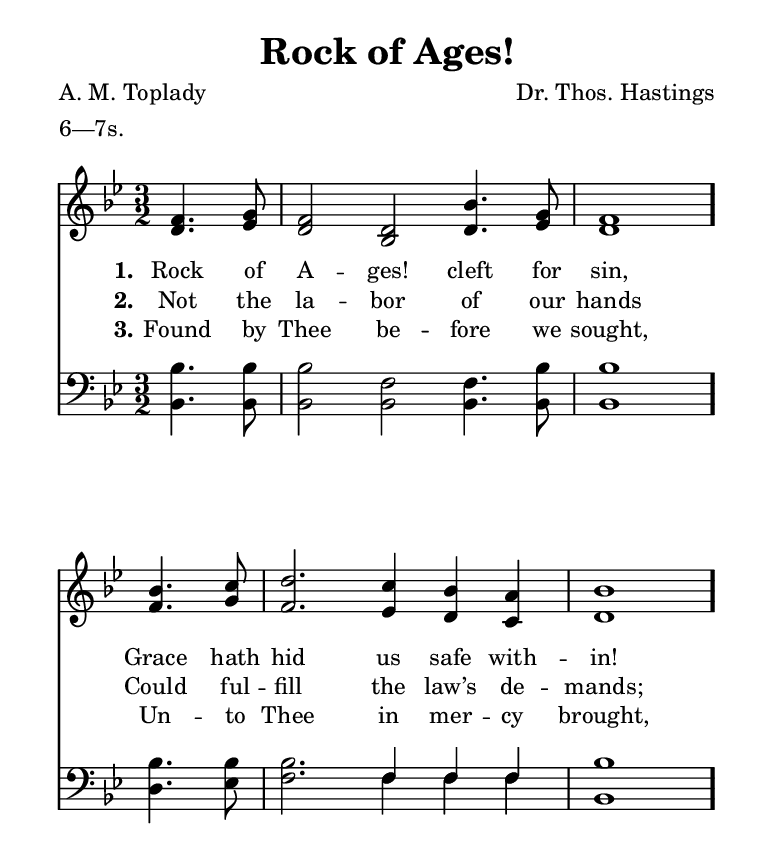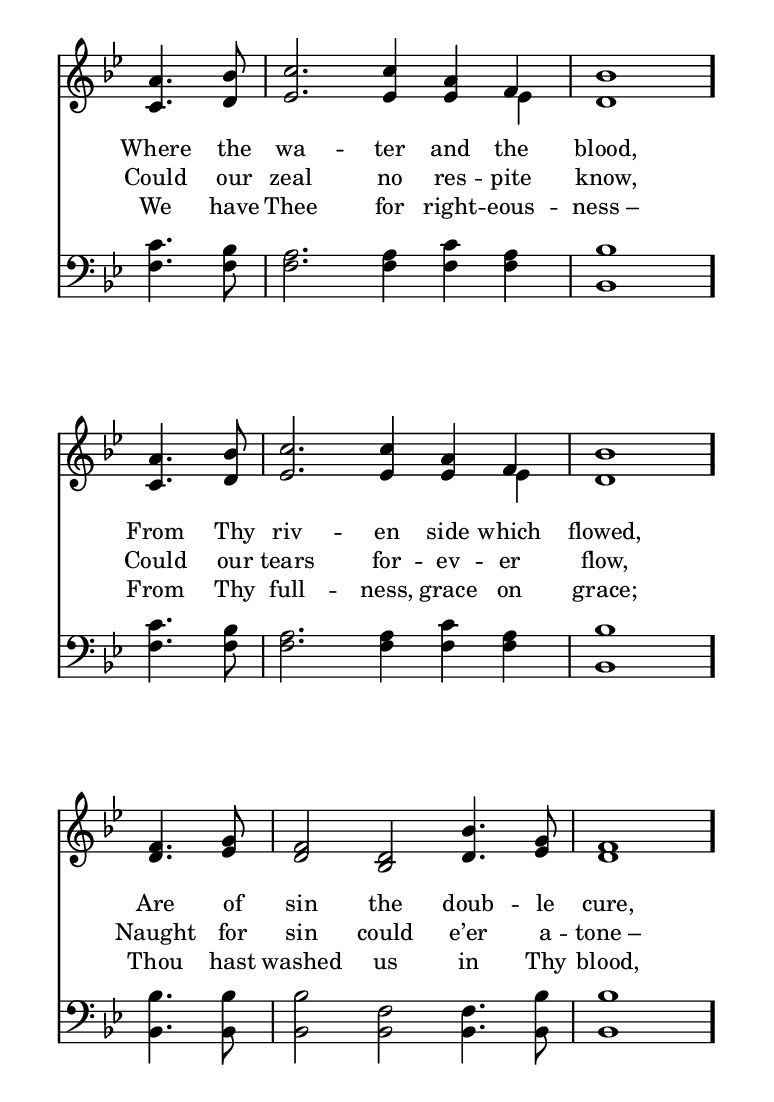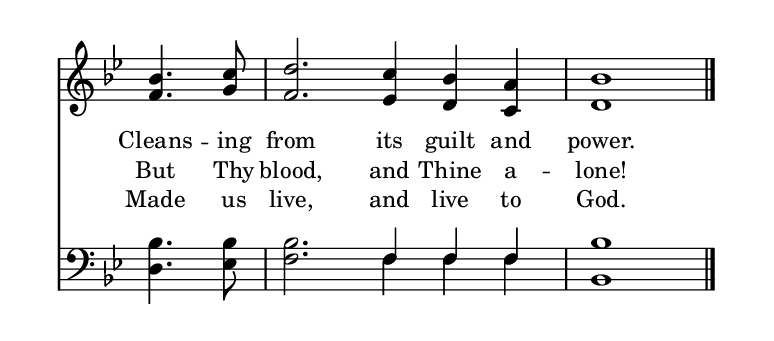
\include "common/global.ily"
\paper {
  \include "common/paper.ily"
  ragged-bottom = ##t
  system-system-spacing.padding = 11

}

\header{
  %gospel
  hymnnumber = "259"
  title = "Rock of Ages!"
  tunename = "Toplady"
  meter = "6—7s."
  poet = "A. M. Toplady"
  composer = "Dr. Thos. Hastings"
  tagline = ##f
}

global = {
  \include "common/overrides.ily"
  \override Staff.TimeSignature.style = #'numbered
  \time 3/2
  \override Score.MetronomeMark.transparent = ##t % hide all fermata changes too
  \tempo 2=70
  \key bes \major
  \partial 2
  \autoBeamOff
}

patternA = { c4. c8 | c2 c c4. c8 | c1 }
patternB = { c4. c8 | c2. c4 c c | c1 }

notesSoprano = {
\global
\relative c' {

  \changePitch \patternA { f g | f d bes' g | f }
  \changePitch \patternB { bes c | d c bes a | bes }
  \changePitch \patternB { a bes | c c a f | bes}
  \changePitch \patternB { a bes | c c a f | bes}
  \changePitch \patternA { f g | f d bes' g | f }
  \changePitch \patternB { bes c | d c bes a | bes }

  \bar "|."

}
}

notesAlto = {
\global
\relative e' {

  \changePitch \patternA { d ees | d bes d ees | d }
  \changePitch \patternB { f g | f ees d c | d }
  \changePitch \patternB { c d | ees ees ees ees | d }
  \changePitch \patternB { c d | ees ees ees ees | d }
  \changePitch \patternA { d ees | d bes d ees | d }
  \changePitch \patternB { f g | f ees d c | d }

}
}

notesTenor = {
\global
\relative a {

  \changePitch \patternA { bes bes | bes f f bes | bes }
  \changePitch \patternB { bes bes | bes f f f | bes }
  \changePitch \patternB { c bes | a a c a | bes }
  \changePitch \patternB { c bes | a a c a | bes }
  \changePitch \patternA { bes bes | bes f f bes | bes }
  \changePitch \patternB { bes bes | bes f f f | bes }

}
}

notesBass = {
\global
\relative f, {

  \changePitch \patternA { bes bes | bes bes bes bes | bes }
  \changePitch \patternB { d ees | f f f f | bes, }
  \changePitch \patternB { f' f | f f f f | bes, }
  \changePitch \patternB { f' f | f f f f | bes, }
  \changePitch \patternA { bes bes | bes bes bes bes | bes }
  \changePitch \patternB { d ees | f f f f | bes, }

}
}

wordsA = \lyricmode {
\set stanza = "1."

Rock of A -- ges! cleft for sin, \bar "."
Grace hath hid us safe with -- in! \bar "."
Where the wa -- ter and the blood, \bar "."
From Thy riv -- en side which flowed, \bar "."
Are of sin the doub -- le cure, \bar "."
Cleans -- ing from its guilt and power. \bar "."

}

wordsB = \lyricmode {
\set stanza = "2."

Not the la -- bor of our hands
Could ful -- fill the law’s de -- mands;
Could our zeal no res -- pite know,
Could our tears for -- ev -- er flow,
Naught for sin could e’er a -- tone_–
But Thy blood, and Thine a -- lone!

}

wordsC = \lyricmode {
\set stanza = "3."

Found by Thee be -- fore we sought,
Un -- to Thee in mer -- cy brought,
We have Thee for right -- eous -- ness_–
From Thy full -- ness, grace on grace;
Thou hast washed us in Thy blood,
Made us live, and live to God.

}

\score {
  \context ChoirStaff <<
    \context Staff = upper <<
      \set Staff.autoBeaming = ##f
      \set ChoirStaff.systemStartDelimiter = #'SystemStartBar
      \set ChoirStaff.printPartCombineTexts = ##f
      \partcombine #'(2 . 11) \notesSoprano \notesAlto
      \context NullVoice = sopranos { \voiceOne << \notesSoprano >> }
      \context Lyrics = one   \lyricsto sopranos \wordsA
      \context Lyrics = two   \lyricsto sopranos \wordsB
      \context Lyrics = three \lyricsto sopranos \wordsC
    >>
    \context Staff = men <<
      \set Staff.autoBeaming = ##f
      \clef bass
      \set ChoirStaff.printPartCombineTexts = ##f
      \partcombine #'(2 . 11) \notesTenor \notesBass
    >>
  >>
  \layout {
    \include "common/layout.ily"
  }
  #(cond ((ly:get-option 'eog-midi-permitted) #{ \midi{
    \include "common/midi.ily"
  } #}))
}

\version "2.19.49"  % necessary for upgrading to future LilyPond versions.

% vi:set et ts=2 sw=2 ai nocindent syntax=lilypond:
